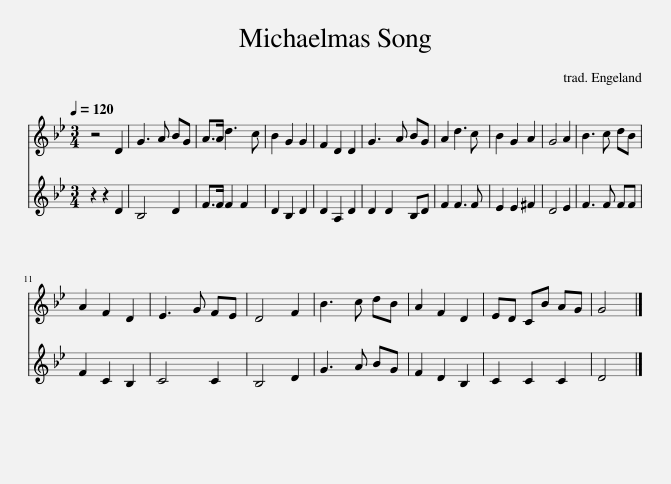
X:1
%%score 1 2
L:1/8
Q:1/4=120
M:3/4
I:linebreak $
K:Gmin
V:1 treble
V:2 treble
V:1
 z4 D2 | G3 A BG | A>A d3 c | B2 G2 G2 | F2 D2 D2 | %5
 G3 A BG | A2 d3 c | B2 G2 A2 | G4 A2 | B3 c dB |$ %10
 A2 F2 D2 | E3 G FE | D4 F2 | B3 c dB | A2 F2 D2 | %15
 ED CB AG | G4 |] %17
V:2
 z2 z2 D2 | B,4 D2 | F>F F2 F2 | D2 B,2 D2 | D2 A,2 D2 | %5
 D2 D2 B,D | F2 F3 F | E2 E2 ^F2 | D4 E2 | F3 F FF |$ %10
 F2 C2 B,2 | C4 C2 | B,4 D2 | G3 A BG | F2 D2 B,2 | %15
 C2 C2 C2 | D4 |] %17
